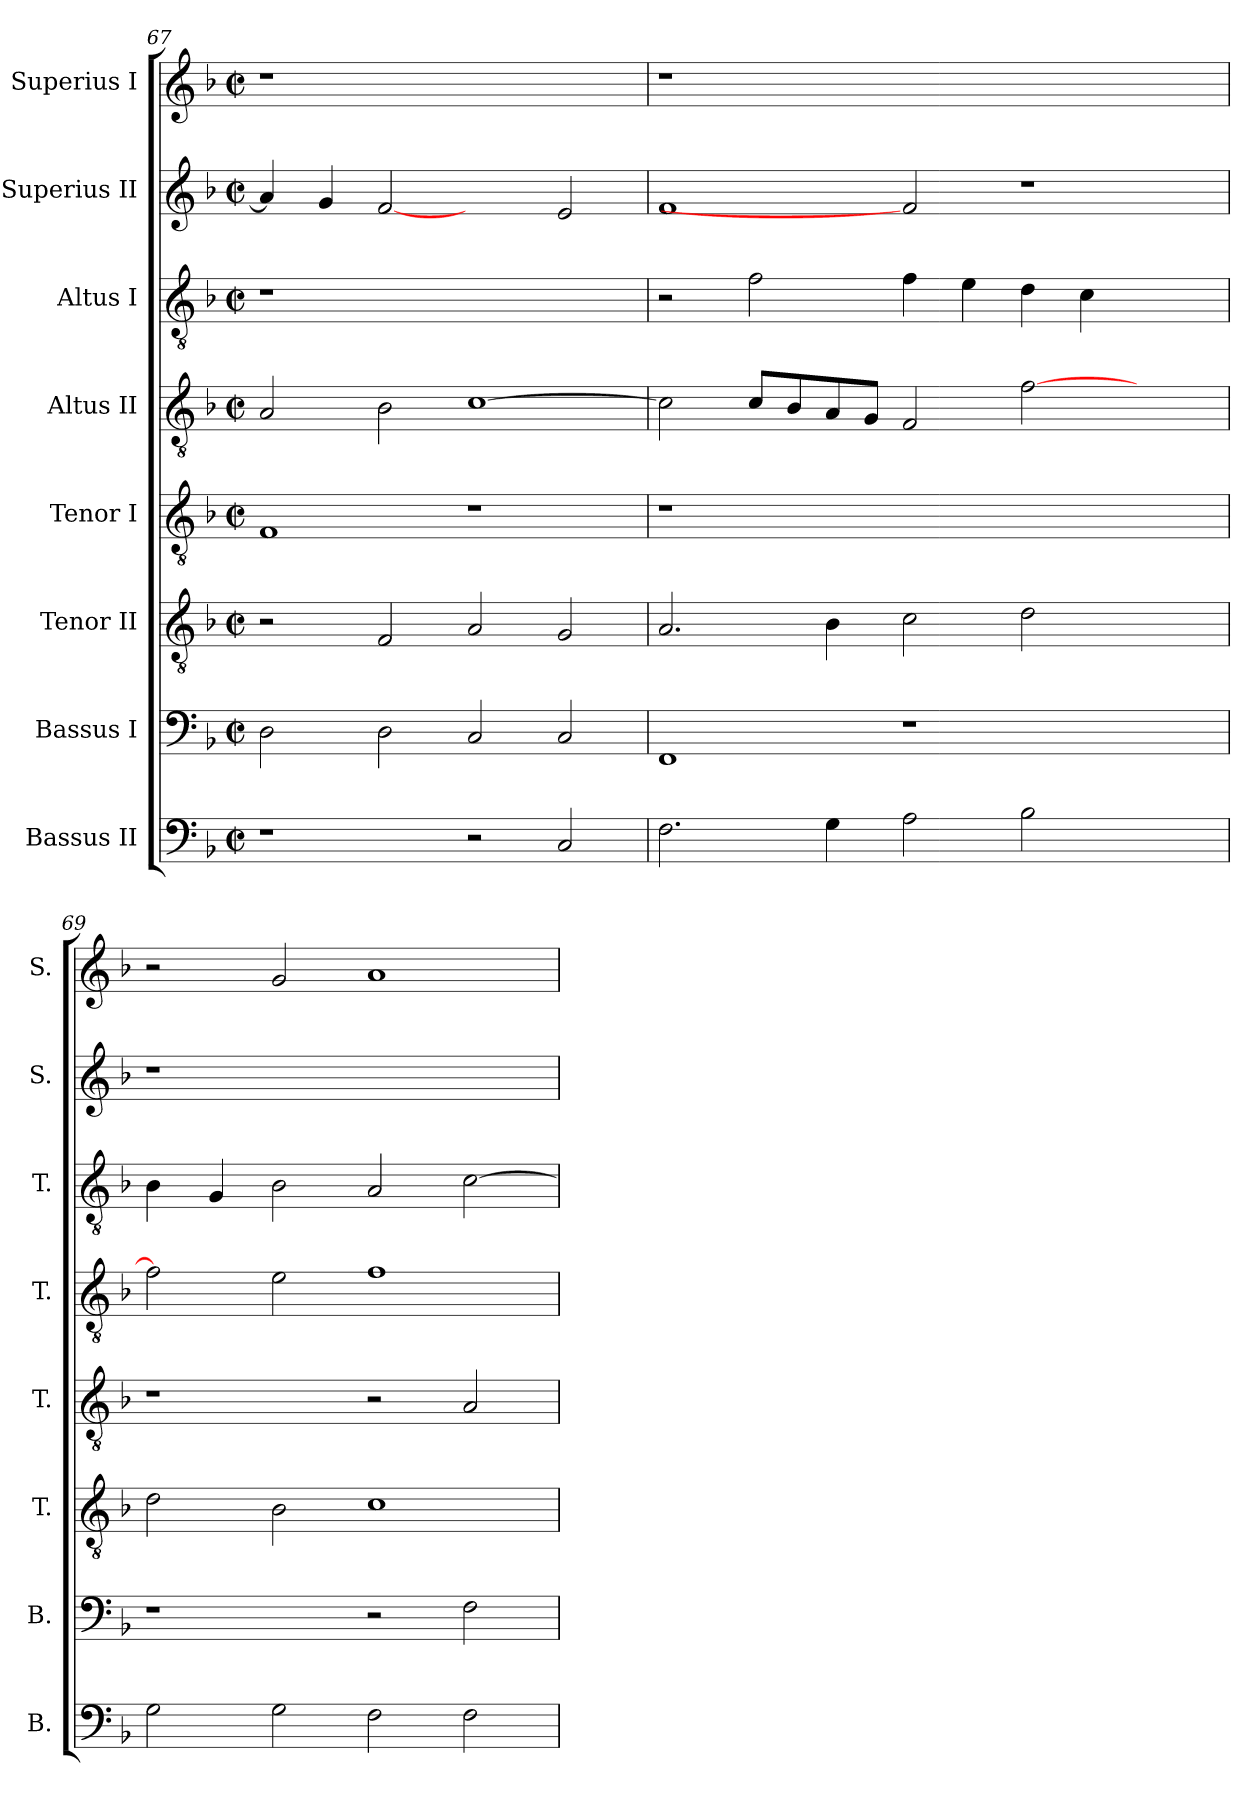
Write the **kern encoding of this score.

**kern	**kern	**kern	**kern	**kern	**kern	**kern	**kern
*part8	*part7	*part6	*part5	*part4	*part3	*part2	*part1
*staff8	*staff7	*staff6	*staff5	*staff4	*staff3	*staff2	*staff1
*I"Bassus II	*I"Bassus I	*I"Tenor II	*I"Tenor I	*I"Altus II	*I"Altus I	*I"Superius II	*I"Superius I
*I'B.	*I'B.	*I'T.	*I'T.	*I'T.	*I'T.	*I'S.	*I'S.
*clefF4	*clefF4	*clefGv2	*clefGv2	*clefGv2	*clefGv2	*clefG2	*clefG2
*	*	*ITrd7c12	*ITrd7c12	*ITrd7c12	*ITrd7c12	*	*
*k[b-]	*k[b-]	*k[b-]	*k[b-]	*k[b-]	*k[b-]	*k[b-]	*k[b-]
*F:	*F:	*F:	*F:	*F:	*F:	*F:	*F:
*M2/2	*M2/2	*M2/2	*M2/2	*M2/2	*M2/2	*M2/2	*M2/2
*met(c|)	*met(c|)	*met(c|)	*met(c|)	*met(c|)	*met(c|)	*met(c|)	*met(c|)
=67	=67	=67	=67	=67	=67	=67	=67
!	!	!	!	!	!LO:N:vis=1	!	!LO:N:vis=1
1r	2Di\	2r	1FFi	2AAi/	1r	4ai/]	1r
.	.	.	.	.	.	4gi/	.
.	2Di\	2FFi/	.	2BB-i\	.	[2fi	.
2r	2Ci/	2AAi/	1r	[>1Ci	1ryy	2ryy	1ryy
2Ci/	2Ci/	2GGi/	.	.	.	2ei/	.
=68	=68	=68	=68	=68	=68	=68	=68
!	!	!	!LO:N:vis=1	!	!	!	!LO:N:vis=1
2.Fi\	1FFi	2.AAi/	1r	2Ci\]	2r	1fi	1r
.	.	.	.	8Ci/L	2Fi\	.	.
.	.	.	.	8BB-i/	.	.	.
4Gi\	.	4BB-i\	.	8AAi/	.	.	.
.	.	.	.	8GGi/J	.	.	.
2Ai\	1r	2Ci\	1.ryy	2FFi/	4Fi\	2fi]	1.ryy
.	.	.	.	.	4Ei\	.	.
2B-i\	.	2Di\	.	[>2Fi\	4Di\	1r	.
.	.	.	.	.	4Ci\	.	.
2ryy	2ryy	2ryy	.	2ryy	2ryy	.	.
=69	=69	=69	=69	=69	=69	=69	=69
!	!	!	!	!	!	!LO:N:vis=1	!
2Gi\	1r	2Di\	1r	2Fi\]	4BB-i\	1r	2r
.	.	.	.	.	4GGi/	.	.
2Gi\	.	2BB-i\	.	2Ei\	2BB-i\	.	2gi/
2Fi\	2r	1Ci	2r	1Fi	2AAi/	1ryy	1ai
2Fi\	2Fi\	.	2AAi/	.	[>2Ci\	.	.
=	=	=	=	=	=	=	=
*-	*-	*-	*-	*-	*-	*-	*-
